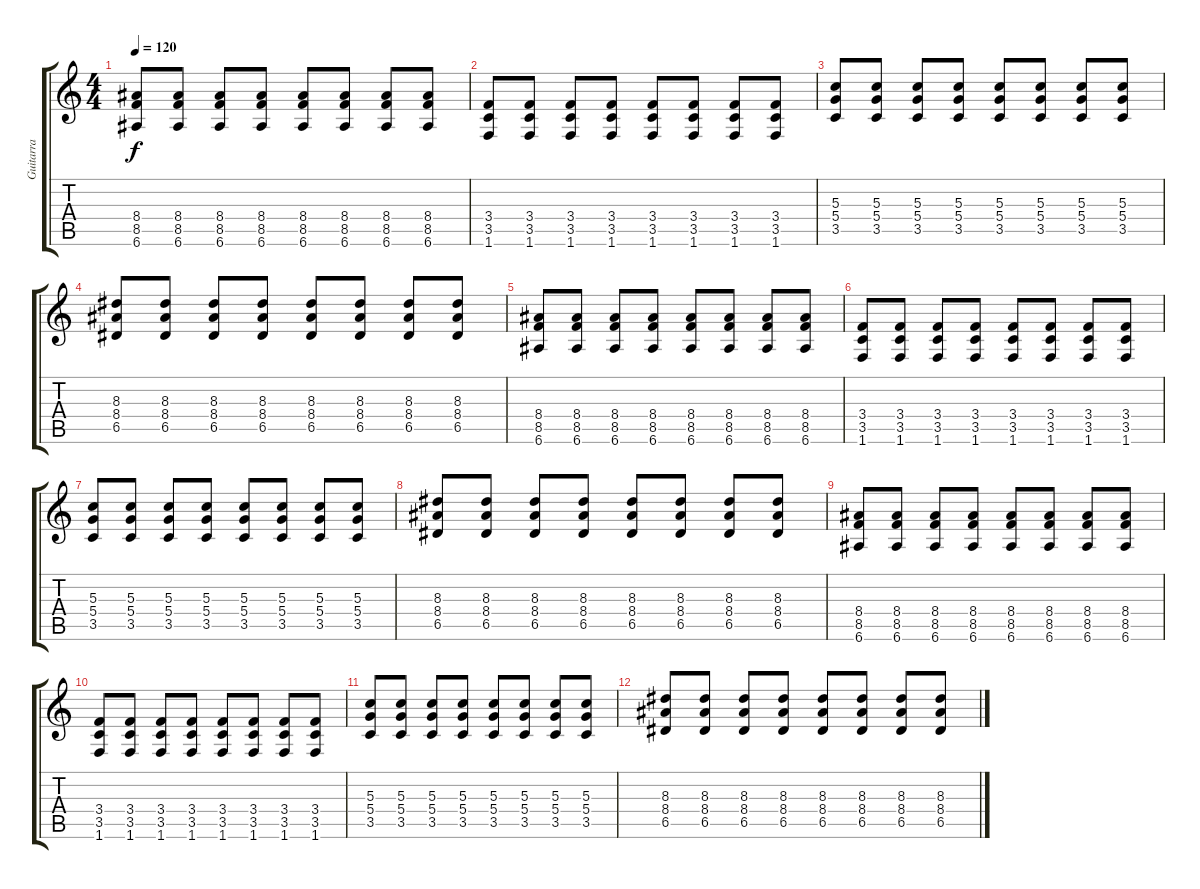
\track ("Guitarra" "Guitarra") {instrument distortionguitar}
\staff {score tabs}
\tuning (E4 B3 G3 D3 A2 E2) {hide}
\ts (4 4)
\tempo 120
\clef g2
\ks c
(8.4 8.5 6.6).8{dy f} (8.4 8.5 6.6).8 (8.4 8.5 6.6).8 (8.4 8.5 6.6).8 (8.4 8.5 6.6).8 (8.4 8.5 6.6).8 (8.4 8.5 6.6).8 (8.4 8.5 6.6).8 |
(3.4 3.5 1.6).8 (3.4 3.5 1.6).8 (3.4 3.5 1.6).8 (3.4 3.5 1.6).8 (3.4 3.5 1.6).8 (3.4 3.5 1.6).8 (3.4 3.5 1.6).8 (3.4 3.5 1.6).8 |
(5.3 5.4 3.5).8 (5.3 5.4 3.5).8 (5.3 5.4 3.5).8 (5.3 5.4 3.5).8 (5.3 5.4 3.5).8 (5.3 5.4 3.5).8 (5.3 5.4 3.5).8 (5.3 5.4 3.5).8 |
(8.3 8.4 6.5).8 (8.3 8.4 6.5).8 (8.3 8.4 6.5).8 (8.3 8.4 6.5).8 (8.3 8.4 6.5).8 (8.3 8.4 6.5).8 (8.3 8.4 6.5).8 (8.3 8.4 6.5).8 |
(8.4 8.5 6.6).8 (8.4 8.5 6.6).8 (8.4 8.5 6.6).8 (8.4 8.5 6.6).8 (8.4 8.5 6.6).8 (8.4 8.5 6.6).8 (8.4 8.5 6.6).8 (8.4 8.5 6.6).8 |
(3.4 3.5 1.6).8 (3.4 3.5 1.6).8 (3.4 3.5 1.6).8 (3.4 3.5 1.6).8 (3.4 3.5 1.6).8 (3.4 3.5 1.6).8 (3.4 3.5 1.6).8 (3.4 3.5 1.6).8 |
(5.3 5.4 3.5).8 (5.3 5.4 3.5).8 (5.3 5.4 3.5).8 (5.3 5.4 3.5).8 (5.3 5.4 3.5).8 (5.3 5.4 3.5).8 (5.3 5.4 3.5).8 (5.3 5.4 3.5).8 |
(8.3 8.4 6.5).8 (8.3 8.4 6.5).8 (8.3 8.4 6.5).8 (8.3 8.4 6.5).8 (8.3 8.4 6.5).8 (8.3 8.4 6.5).8 (8.3 8.4 6.5).8 (8.3 8.4 6.5).8 |
(8.4 8.5 6.6).8 (8.4 8.5 6.6).8 (8.4 8.5 6.6).8 (8.4 8.5 6.6).8 (8.4 8.5 6.6).8 (8.4 8.5 6.6).8 (8.4 8.5 6.6).8 (8.4 8.5 6.6).8 |
(3.4 3.5 1.6).8 (3.4 3.5 1.6).8 (3.4 3.5 1.6).8 (3.4 3.5 1.6).8 (3.4 3.5 1.6).8 (3.4 3.5 1.6).8 (3.4 3.5 1.6).8 (3.4 3.5 1.6).8 |
(5.3 5.4 3.5).8 (5.3 5.4 3.5).8 (5.3 5.4 3.5).8 (5.3 5.4 3.5).8 (5.3 5.4 3.5).8 (5.3 5.4 3.5).8 (5.3 5.4 3.5).8 (5.3 5.4 3.5).8 |
(8.3 8.4 6.5).8 (8.3 8.4 6.5).8 (8.3 8.4 6.5).8 (8.3 8.4 6.5).8 (8.3 8.4 6.5).8 (8.3 8.4 6.5).8 (8.3 8.4 6.5).8 (8.3 8.4 6.5).8
